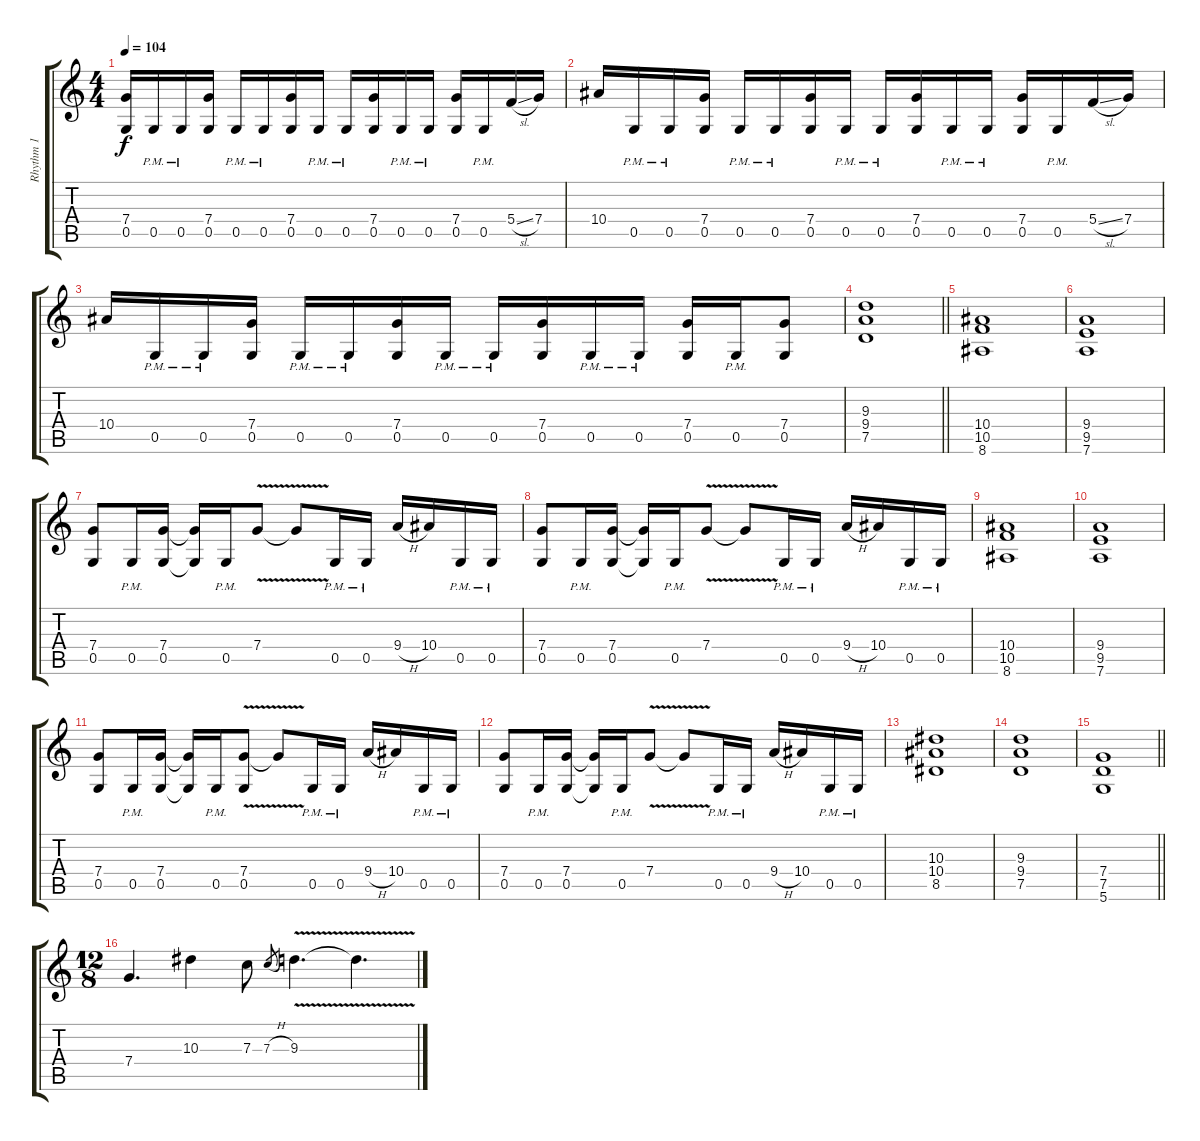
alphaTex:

\track ("Rhythm 1" "Rhythm 1") {instrument distortionguitar}
\staff {score tabs}
\tuning (D4 A3 F3 C3 G2 D2) {hide}
\ts (4 4)
\tempo 104
\clef g2
\ks c
(7.4 0.5).16{dy f} 0.5{pm}.16 0.5{pm}.16 (7.4 0.5).16 0.5{pm}.16 0.5{pm}.16 (7.4 0.5).16 0.5{pm}.16 0.5{pm}.16 (7.4 0.5).16 0.5{pm}.16 0.5{pm}.16 (7.4 0.5).16 0.5{pm}.16 5.4{sl}.16 7.4.16 |
10.4.16 0.5{pm}.16 0.5{pm}.16 (7.4 0.5).16 0.5{pm}.16 0.5{pm}.16 (7.4 0.5).16 0.5{pm}.16 0.5{pm}.16 (7.4 0.5).16 0.5{pm}.16 0.5{pm}.16 (7.4 0.5).16 0.5{pm}.16 5.4{sl}.16 7.4.16 |
10.4.16 0.5{pm}.16 0.5{pm}.16 (7.4 0.5).16 0.5{pm}.16 0.5{pm}.16 (7.4 0.5).16 0.5{pm}.16 0.5{pm}.16 (7.4 0.5).16 0.5{pm}.16 0.5{pm}.16 (7.4 0.5).16 0.5{pm}.16 (7.4 0.5).8 |
\barLineRight lightlight
(9.3 9.4 7.5).1 |
(10.4 10.5 8.6).1 |
(9.4 9.5 7.6).1 |
(7.4 0.5).8 0.5{pm}.16 (7.4 0.5).16 (7.4{t} 0.5{t}).16 0.5{pm}.16 7.4{v}.8 7.4{t}.8 0.5{pm}.16 0.5{pm}.16 9.4{h}.16 10.4.16 0.5{pm}.16 0.5{pm}.16 |
(7.4 0.5).8 0.5{pm}.16 (7.4 0.5).16 (7.4{t} 0.5{t}).16 0.5{pm}.16 7.4{v}.8 7.4{t}.8 0.5{pm}.16 0.5{pm}.16 9.4{h}.16 10.4.16 0.5{pm}.16 0.5{pm}.16 |
(10.4 10.5 8.6).1 |
(9.4 9.5 7.6).1 |
(7.4 0.5).8 0.5{pm}.16 (7.4 0.5).16 (7.4{t} 0.5{t}).16 0.5{pm}.16 (7.4{v} 0.5).8 7.4{t}.8 0.5{pm}.16 0.5{pm}.16 9.4{h}.16 10.4.16 0.5{pm}.16 0.5{pm}.16 |
(7.4 0.5).8 0.5{pm}.16 (7.4 0.5).16 (7.4{t} 0.5{t}).16 0.5{pm}.16 7.4{v}.8 7.4{t}.8 0.5{pm}.16 0.5{pm}.16 9.4{h}.16 10.4.16 0.5{pm}.16 0.5{pm}.16 |
(10.3 10.4 8.5).1 |
(9.3 9.4 7.5).1 |
\barLineRight lightlight
(7.4 7.5 5.6).1 |
\ts (12 8)
7.4.4{d} 10.3.4 7.3.8 7.3{h}.8{gr} 9.3{v}.4{d} 9.3{t}.4{d}
